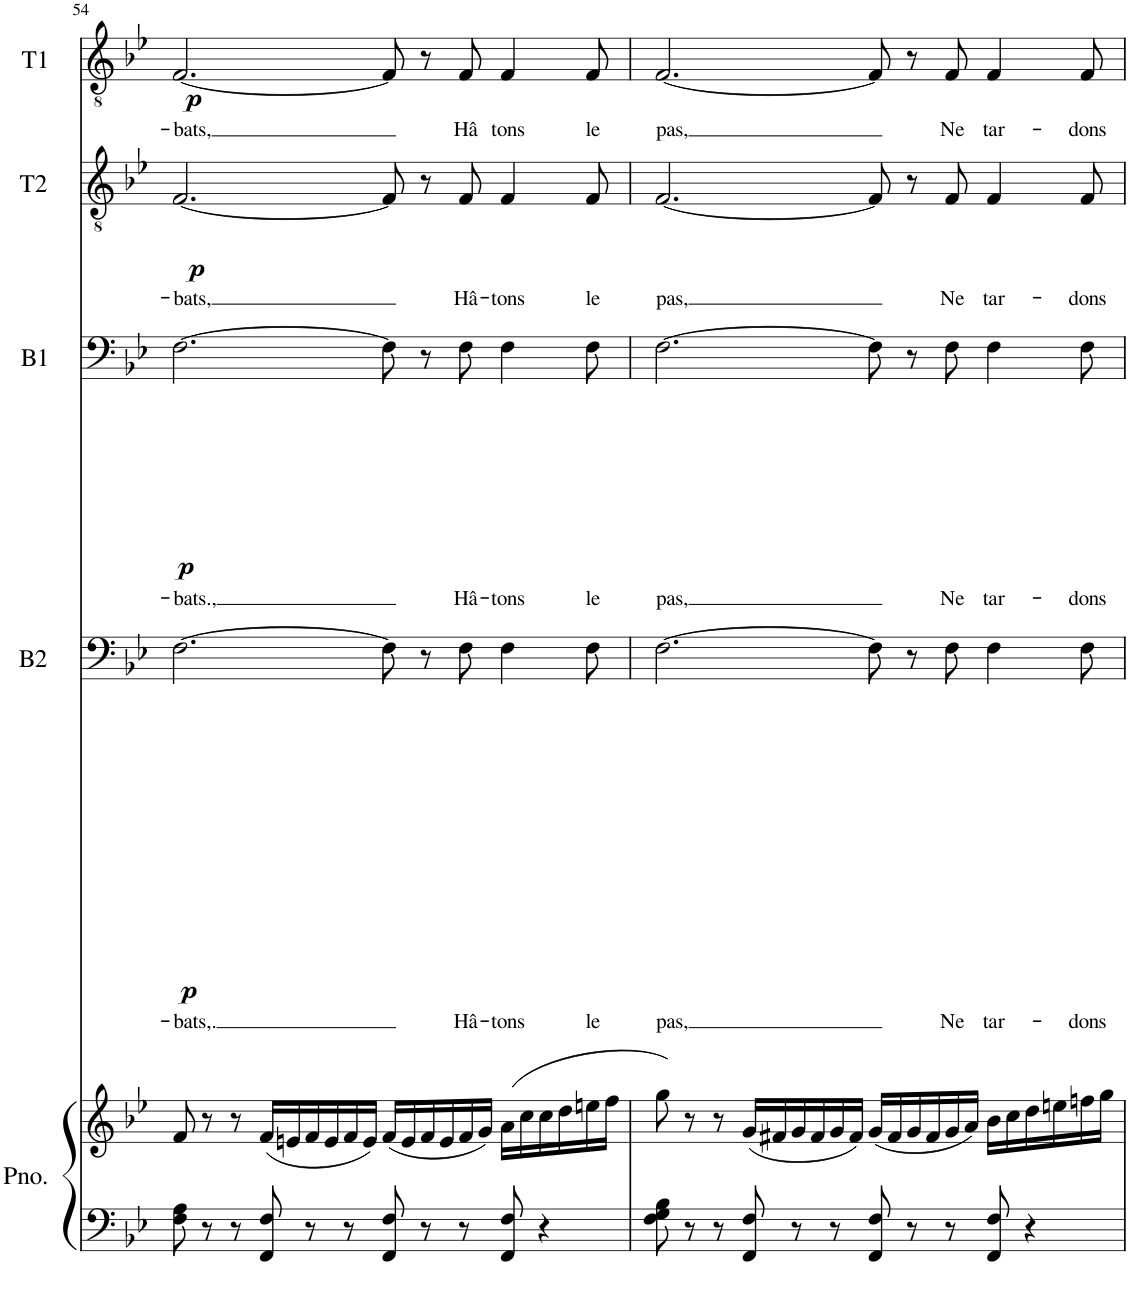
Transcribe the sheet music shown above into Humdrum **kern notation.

**kern	**kern	**kern	**text	**dynam	**kern	**text	**dynam	**kern	**text	**dynam	**kern	**text	**dynam
*part5	*part5	*part4	*part4	*part4	*part3	*part3	*part3	*part2	*part2	*part2	*part1	*part1	*part1
*staff6	*staff5	*staff4	*staff4	*staff4	*staff3	*staff3	*staff3	*staff2	*staff2	*staff2	*staff1	*staff1	*staff1
*I"Piano	*	*I"B2	*	*	*I"B1	*	*	*I"T2	*	*	*I"T1	*	*
*I'Pno.	*	*I'B2	*	*	*I'B1	*	*	*I'T2	*	*	*I'T1	*	*
!!LO:PB:g=z
*clefF4	*clefG2	*clefF4	*	*	*clefF4	*	*	*clefGv2	*	*	*clefGv2	*	*
*k[b-e-]	*k[b-e-]	*k[b-e-]	*	*	*k[b-e-]	*	*	*k[b-e-]	*	*	*k[b-e-]	*	*
*M12/8	*M12/8	*M12/8	*	*	*M12/8	*	*	*M12/8	*	*	*M12/8	*	*
=54	=54	=54	=54	=54	=54	=54	=54	=54	=54	=54	=54	=54	=54
!	!	!	!LO:LY:b	!LO:DY:b	!	!LO:LY:b	!LO:DY:b	!	!LO:LY:b	!LO:DY:b	!	!LO:LY:b	!LO:DY:b
8F\ 8A\	8f/	[2.F\	-bats,.	p	[2.F\	-bats.,	p	[2.F/	-bats,	p	[2.F/	-bats,	p
8r	8r	.	.	.	.	.	.	.	.	.	.	.	.
8r	8r	.	.	.	.	.	.	.	.	.	.	.	.
8FF/ 8F/	(16f/LL	.	.	.	.	.	.	.	.	.	.	.	.
.	16en/	.	.	.	.	.	.	.	.	.	.	.	.
8r	16f/	.	.	.	.	.	.	.	.	.	.	.	.
.	16e/	.	.	.	.	.	.	.	.	.	.	.	.
8r	16f/	.	.	.	.	.	.	.	.	.	.	.	.
.	16e/JJ)	.	.	.	.	.	.	.	.	.	.	.	.
8FF/ 8F/	(16f/LL	8F\]	.	.	8F\]	.	.	8F/]	.	.	8F/]	.	.
.	16e/	.	.	.	.	.	.	.	.	.	.	.	.
8r	16f/	8r	.	.	8r	.	.	8r	.	.	8r	.	.
.	16e/	.	.	.	.	.	.	.	.	.	.	.	.
!	!	!	!LO:LY:b	!	!	!LO:LY:b	!	!	!LO:LY:b	!	!	!LO:LY:b	!
8r	16f/	8F\	Hâ-	.	8F\	Hâ-	.	8F/	Hâ-	.	8F/	Hâ	.
.	16g/JJ)	.	.	.	.	.	.	.	.	.	.	.	.
!	!	!	!LO:LY:b	!	!	!LO:LY:b	!	!	!LO:LY:b	!	!	!LO:LY:b	!
8FF/ 8F/	(16a\LL	4F\	-tons	.	4F\	-tons	.	4F/	-tons	.	4F/	-tons	.
.	16cc\	.	.	.	.	.	.	.	.	.	.	.	.
4r	16cc\	.	.	.	.	.	.	.	.	.	.	.	.
.	16dd\	.	.	.	.	.	.	.	.	.	.	.	.
!	!	!	!LO:LY:b	!	!	!LO:LY:b	!	!	!LO:LY:b	!	!	!LO:LY:b	!
.	16een\	8F\	le	.	8F\	le	.	8F/	le	.	8F/	le	.
.	16ff\JJ	.	.	.	.	.	.	.	.	.	.	.	.
=55	=55	=55	=55	=55	=55	=55	=55	=55	=55	=55	=55	=55	=55
!	!	!	!LO:LY:b	!	!	!LO:LY:b	!	!	!LO:LY:b	!	!	!LO:LY:b	!
8F\ 8G\ 8B-\	8gg\)	[2.F\	pas,	.	[2.F\	pas,	.	[2.F/	pas,	.	[2.F/	pas,	.
8r	8r	.	.	.	.	.	.	.	.	.	.	.	.
8r	8r	.	.	.	.	.	.	.	.	.	.	.	.
8FF/ 8F/	(16g/LL	.	.	.	.	.	.	.	.	.	.	.	.
.	16f#X/	.	.	.	.	.	.	.	.	.	.	.	.
8r	16g/	.	.	.	.	.	.	.	.	.	.	.	.
.	16f#/	.	.	.	.	.	.	.	.	.	.	.	.
8r	16g/	.	.	.	.	.	.	.	.	.	.	.	.
.	16f#/JJ)	.	.	.	.	.	.	.	.	.	.	.	.
8FF/ 8F/	(16g/LL	8F\]	.	.	8F\]	.	.	8F/]	.	.	8F/]	.	.
.	16f#/	.	.	.	.	.	.	.	.	.	.	.	.
8r	16g/	8r	.	.	8r	.	.	8r	.	.	8r	.	.
.	16f#/	.	.	.	.	.	.	.	.	.	.	.	.
!	!	!	!LO:LY:b	!	!	!LO:LY:b	!	!	!LO:LY:b	!	!	!LO:LY:b	!
8r	16g/	8F\	Ne	.	8F\	Ne	.	8F/	Ne	.	8F/	Ne	.
.	16a/JJ)	.	.	.	.	.	.	.	.	.	.	.	.
!	!	!	!LO:LY:b	!	!	!LO:LY:b	!	!	!LO:LY:b	!	!	!LO:LY:b	!
8FF/ 8F/	16b-\LL	4F\	tar-	.	4F\	tar-	.	4F/	tar-	.	4F/	tar-	.
.	16cc\	.	.	.	.	.	.	.	.	.	.	.	.
4r	16dd\	.	.	.	.	.	.	.	.	.	.	.	.
.	16een\	.	.	.	.	.	.	.	.	.	.	.	.
!	!	!	!LO:LY:b	!	!	!LO:LY:b	!	!	!LO:LY:b	!	!	!LO:LY:b	!
.	16ffn\	8F\	-dons	.	8F\	-dons	.	8F/	-dons	.	8F/	-dons	.
.	16gg\JJ	.	.	.	.	.	.	.	.	.	.	.	.
=	=	=	=	=	=	=	=	=	=	=	=	=	=
*-	*-	*-	*-	*-	*-	*-	*-	*-	*-	*-	*-	*-	*-
